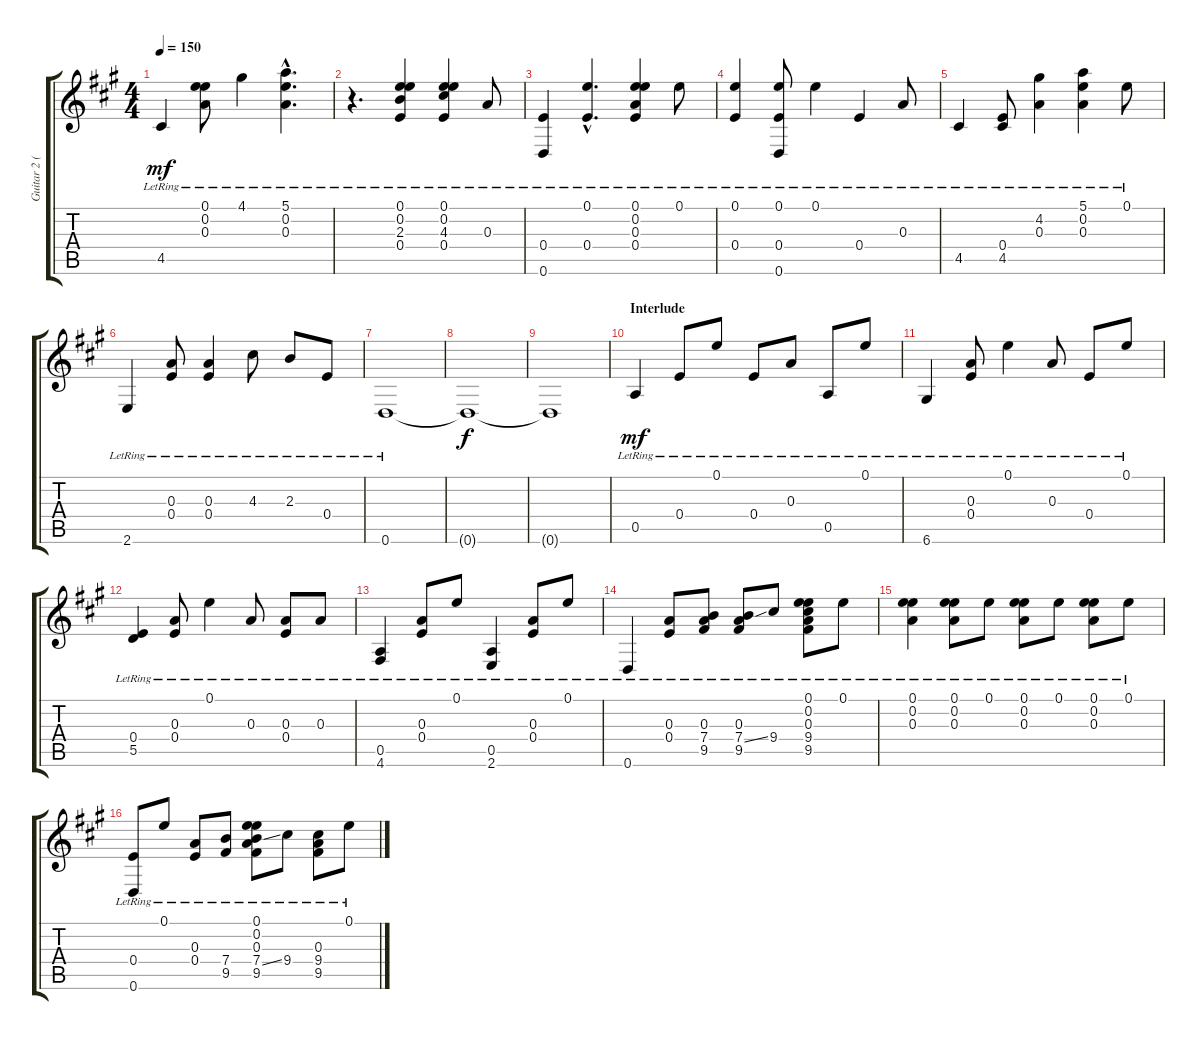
\track ("Guitar 2 (DAEAEE)" "Guitar 2 (") {instrument acousticguitarsteel}
\staff {score tabs}
\tuning (E4 E4 A3 E3 A2 D2) {hide}
\ts (4 4)
\tempo 150
\clef g2
\ks a
4.5{lr}.4{dy mf} (0.1{lr} 0.2{lr} 0.3{lr}).8 4.1{lr}.4 (5.1{hac lr} 0.2{hac lr} 0.3{hac lr}).4{d} |
r.4{d} (0.1{lr} 0.2{lr} 2.3{lr} 0.4{lr}).4 (0.1{lr} 0.2{lr} 4.3{lr} 0.4{lr}).4 0.3{lr}.8 |
(0.4{lr} 0.6{lr}).4 (0.1{hac lr} 0.4{hac lr}).4{d} (0.1{lr} 0.2{lr} 0.3{lr} 0.4{lr}).4 0.1{lr}.8 |
(0.1{lr} 0.4{lr}).4 (0.1{lr} 0.4{lr} 0.6{lr}).8 0.1{lr}.4 0.4{lr}.4 0.3{lr}.8 |
4.5{lr}.4 (0.4{lr} 4.5{lr}).8 (4.2{lr} 0.3{lr}).4 (5.1{lr} 0.2{lr} 0.3{lr}).4 0.1{lr}.8 |
2.6{lr}.4 (0.3{lr} 0.4{lr}).8 (0.3{lr} 0.4{lr}).4 4.3{lr}.8 2.3{lr}.8 0.4{lr}.8 |
0.6{lr}.1 |
0.6{t}.1{dy f} |
0.6{t}.1 |
\section ("" "Interlude")
0.5{lr}.4{dy mf} 0.4{lr}.8 0.1{lr}.8 0.4{lr}.8 0.3{lr}.8 0.5{lr}.8 0.1{lr}.8 |
6.6{lr}.4 (0.3{lr} 0.4{lr}).8 0.1{lr}.4 0.3{lr}.8 0.4{lr}.8 0.1{lr}.8 |
(0.4{lr} 5.5{lr}).4 (0.3{lr} 0.4{lr}).8 0.1{lr}.4 0.3{lr}.8 (0.3{lr} 0.4{lr}).8 0.3{lr}.8 |
(0.5{lr} 4.6{lr}).4 (0.3{lr} 0.4{lr}).8 0.1{lr}.8 (0.5{lr} 2.6{lr}).4 (0.3{lr} 0.4{lr}).8 0.1{lr}.8 |
0.6{lr}.4 (0.3{lr} 0.4{lr}).8 (0.3{lr} 7.4{lr} 9.5{lr}).8 (0.3{lr} 7.4{ss} 9.5{lr}).8 9.4{lr}.8 (0.1{lr} 0.2{lr} 0.3{lr} 9.4{lr} 9.5{lr}).8 0.1{lr}.8 |
(0.1{lr} 0.2{lr} 0.3{lr}).4 (0.1{lr} 0.2{lr} 0.3{lr}).8 0.1{lr}.8 (0.1{lr} 0.2{lr} 0.3{lr}).8 0.1{lr}.8 (0.1{lr} 0.2{lr} 0.3{lr}).8 0.1{lr}.8 |
(0.4{lr} 0.6{lr}).8 0.1{lr}.8 (0.3{lr} 0.4{lr}).8 (7.4{lr} 9.5{lr}).8 (0.1{lr} 0.2{lr} 0.3{lr} 7.4{ss} 9.5{lr}).8 9.4{lr}.8 (0.3{lr} 9.4{lr} 9.5{lr}).8 0.1{lr}.8
